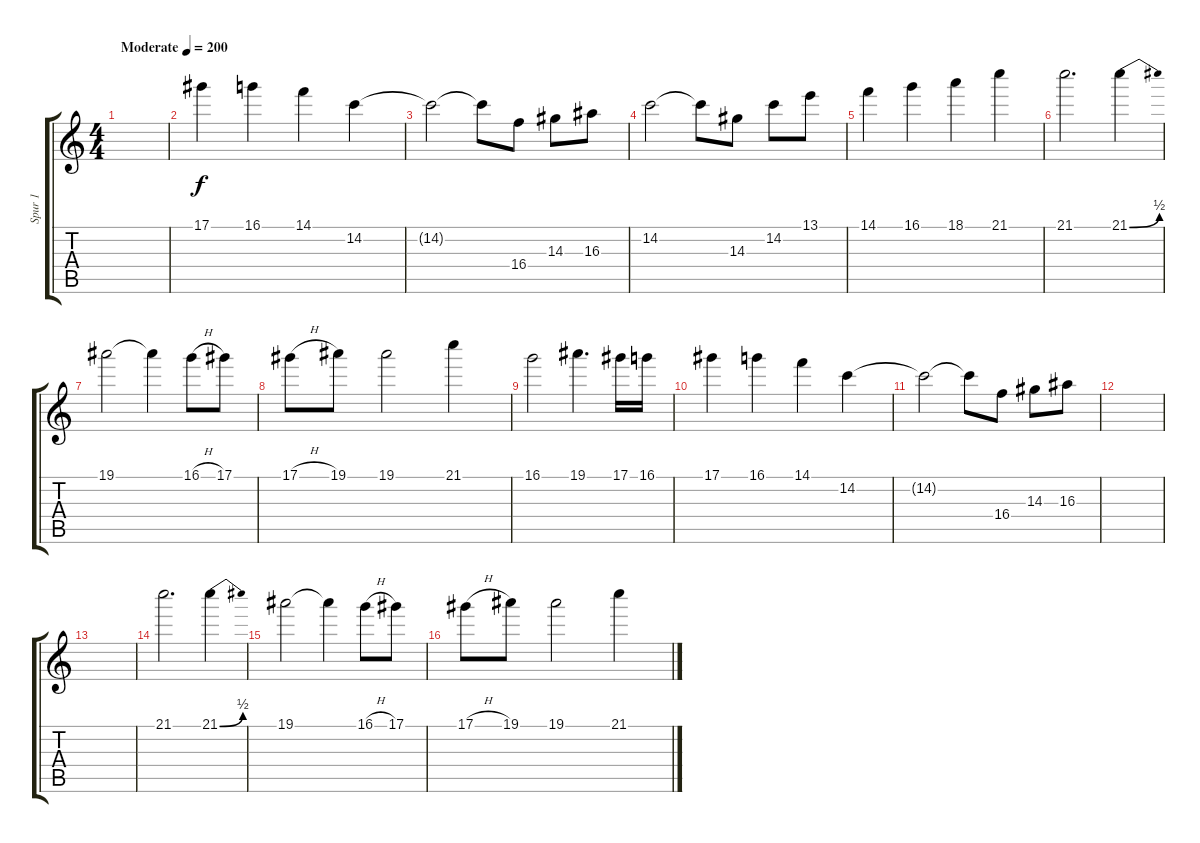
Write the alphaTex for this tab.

\track ("Spur 1" "Spur 1") {instrument distortionguitar}
\staff {score tabs}
\tuning (Eb4 Bb3 Gb3 Db3 Ab2 Eb2) {hide}
\ts (4 4)
\tempo (200 "Moderate")
\clef g2
\ks c
|
17.1.4 16.1.4 14.1.4 14.2.4 |
14.2{t}.2 14.2{t}.8 16.4.8 14.3.8 16.3.8 |
14.2.2 14.2{t}.8 14.3.8 14.2.8 13.1.8 |
14.1.4 16.1.4 18.1.4 21.1.4 |
21.1.2{d} 21.1{be (bend 0 0 60 2)}.4 |
19.1.2 19.1{t}.4 16.1{h}.8 17.1.8 |
17.1{h}.8 19.1.8 19.1.2 21.1.4 |
16.1.2 19.1.4{d} 17.1.16 16.1.16 |
17.1.4 16.1.4 14.1.4 14.2.4 |
14.2{t}.2 14.2{t}.8 16.4.8 14.3.8 16.3.8 |
|
|
21.1.2{d} 21.1{be (bend 0 0 60 2)}.4 |
19.1.2 19.1{t}.4 16.1{h}.8 17.1.8 |
17.1{h}.8 19.1.8 19.1.2 21.1.4
